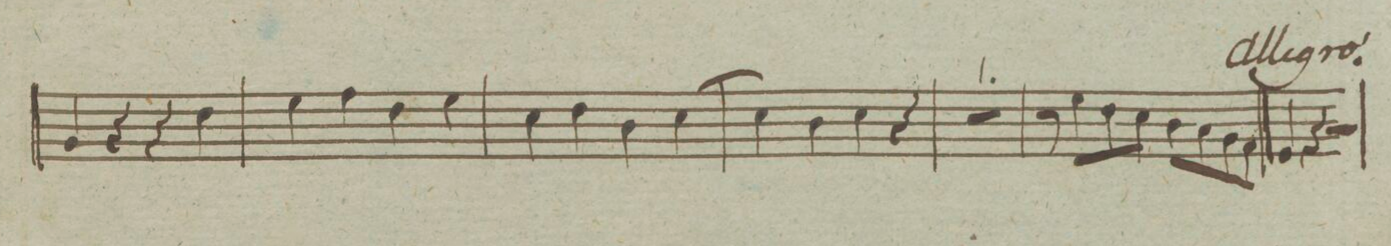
**kern	**dynam
*I"Clarinetto Primo in C. et B.	*
*clefG2	*
*k[]	*
*met(c)	*
*M4/4	*
4g/	.
4r	.
4r	.
4dd\	.
=22	=22
4ee\	.
4ff\	.
4dd\	.
4ee\	.
=23	=23
4cc\	.
4dd\	.
4b\	.
[4cc\	.
=24	=24
4cc\]	.
4b\	.
4cc\	.
4r	.
=25	=25
1r	.
=26	=26
8r	.
8ee\L	.
8dd\	.
8cc\J	.
8b\L	.
8a\	.
8g\	.
8f\J	.
=27||	=27||
*M4/4	*
*met(c)	*
*mmet(c)	*
4e/	.
4r	.
2r	.
=28	=28
*-	*-
